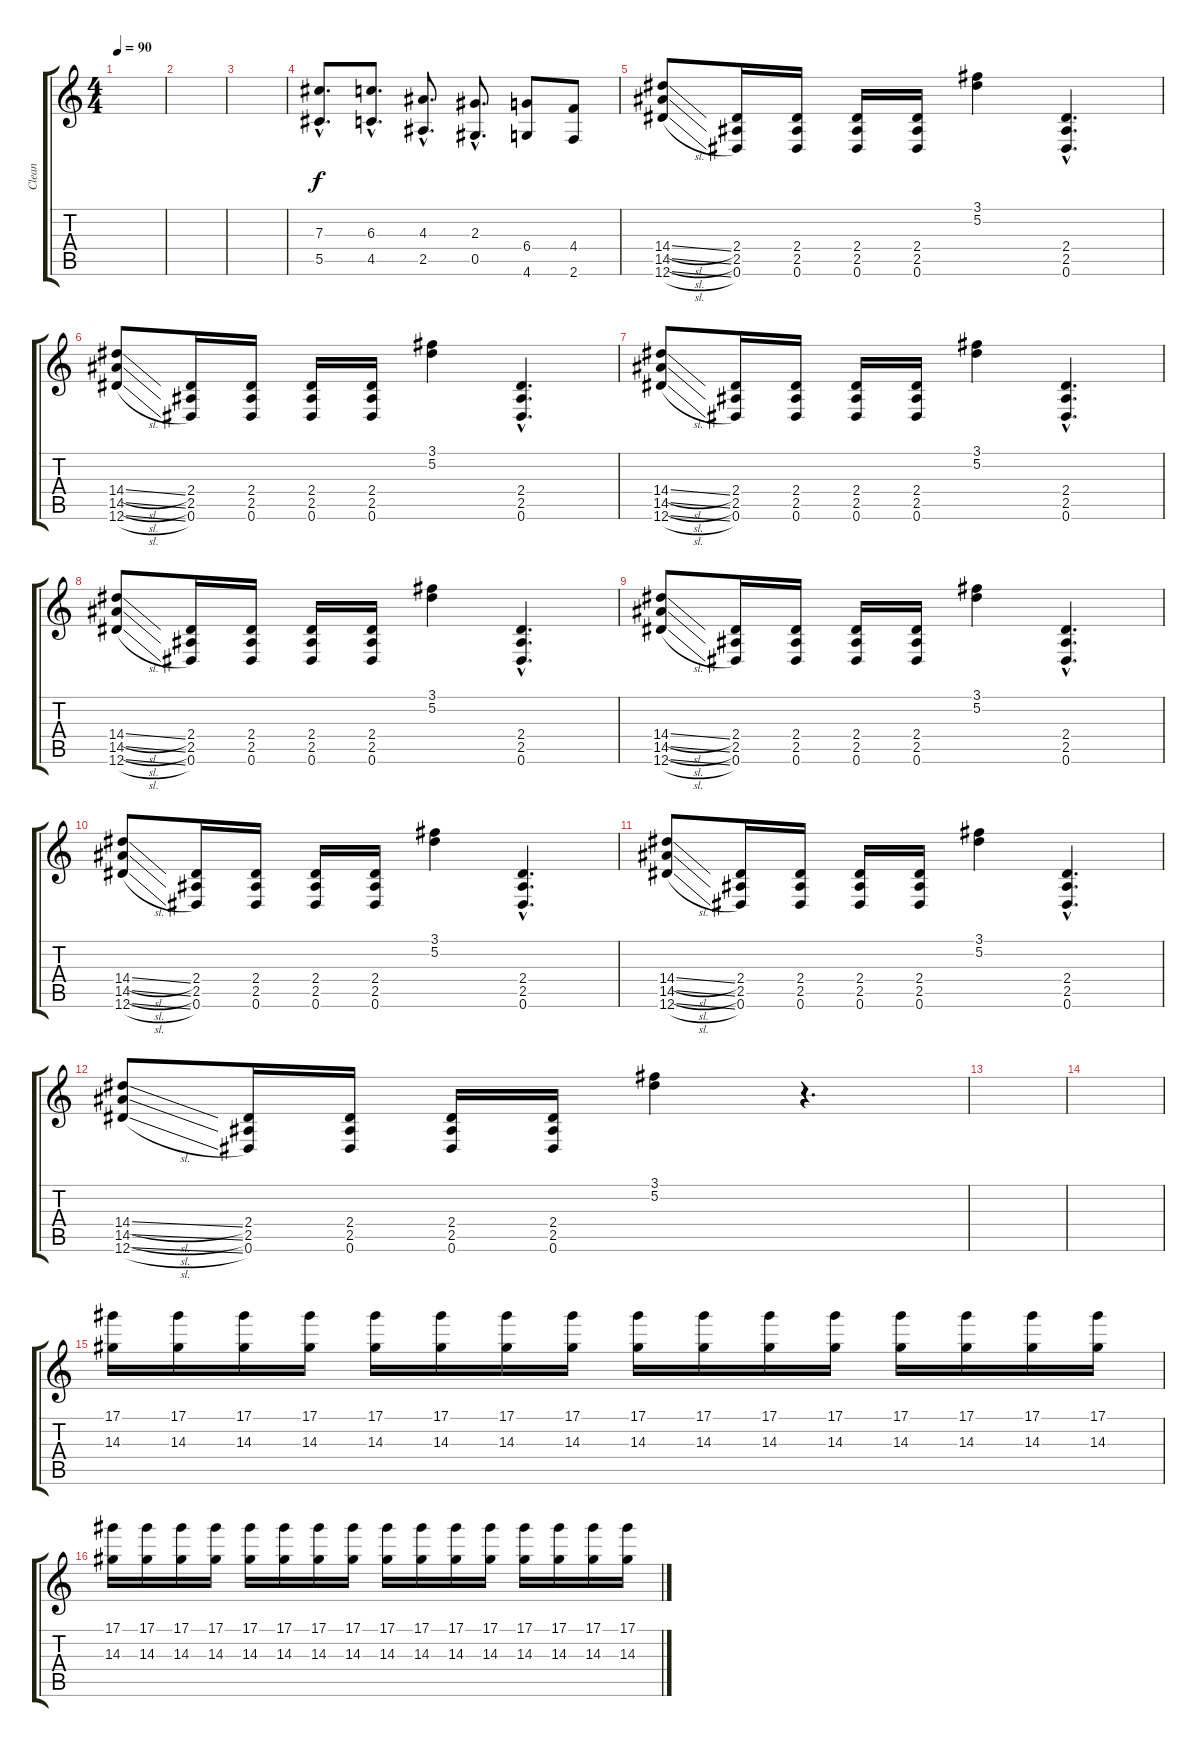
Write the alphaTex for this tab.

\track ("Clean" "Clean") {instrument electricguitarclean}
\staff {score tabs}
\tuning (Eb4 Bb3 Gb3 Db3 Ab2 Eb2) {hide}
\ts (4 4)
\tempo 90
\clef g2
\ks c
|
|
|
(7.3{hac} 5.5{hac}).8{d volume 13 balance 0 instrument distortionguitar} (6.3{hac} 4.5{hac}).8{d} (4.3{hac} 2.5{hac}).8{d} (2.3{hac} 0.5{hac}).8{d} (6.4 4.6).8 (4.4 2.6).8 |
(14.4{sl} 14.5{sl} 12.6{sl}).8{volume 7 balance 8} (2.4 2.5 0.6).16 (2.4 2.5 0.6).16 (2.4 2.5 0.6).16 (2.4 2.5 0.6).16 (3.1 5.2).4 (2.4{hac} 2.5{hac} 0.6{hac}).4{d} |
(14.4{sl} 14.5{sl} 12.6{sl}).8 (2.4 2.5 0.6).16 (2.4 2.5 0.6).16 (2.4 2.5 0.6).16 (2.4 2.5 0.6).16 (3.1 5.2).4 (2.4{hac} 2.5{hac} 0.6{hac}).4{d} |
(14.4{sl} 14.5{sl} 12.6{sl}).8 (2.4 2.5 0.6).16 (2.4 2.5 0.6).16 (2.4 2.5 0.6).16 (2.4 2.5 0.6).16 (3.1 5.2).4 (2.4{hac} 2.5{hac} 0.6{hac}).4{d} |
(14.4{sl} 14.5{sl} 12.6{sl}).8 (2.4 2.5 0.6).16 (2.4 2.5 0.6).16 (2.4 2.5 0.6).16 (2.4 2.5 0.6).16 (3.1 5.2).4 (2.4{hac} 2.5{hac} 0.6{hac}).4{d} |
(14.4{sl} 14.5{sl} 12.6{sl}).8 (2.4 2.5 0.6).16 (2.4 2.5 0.6).16 (2.4 2.5 0.6).16 (2.4 2.5 0.6).16 (3.1 5.2).4 (2.4{hac} 2.5{hac} 0.6{hac}).4{d} |
(14.4{sl} 14.5{sl} 12.6{sl}).8 (2.4 2.5 0.6).16 (2.4 2.5 0.6).16 (2.4 2.5 0.6).16 (2.4 2.5 0.6).16 (3.1 5.2).4 (2.4{hac} 2.5{hac} 0.6{hac}).4{d} |
(14.4{sl} 14.5{sl} 12.6{sl}).8 (2.4 2.5 0.6).16 (2.4 2.5 0.6).16 (2.4 2.5 0.6).16 (2.4 2.5 0.6).16 (3.1 5.2).4 (2.4{hac} 2.5{hac} 0.6{hac}).4{d} |
(14.4{sl} 14.5{sl} 12.6{sl}).8 (2.4 2.5 0.6).16 (2.4 2.5 0.6).16 (2.4 2.5 0.6).16 (2.4 2.5 0.6).16 (3.1 5.2).4 r.4{d} |
|
|
(17.1 14.3).16{volume 9 balance 13} (17.1 14.3).16 (17.1 14.3).16 (17.1 14.3).16 (17.1 14.3).16 (17.1 14.3).16 (17.1 14.3).16 (17.1 14.3).16 (17.1 14.3).16 (17.1 14.3).16 (17.1 14.3).16 (17.1 14.3).16 (17.1 14.3).16 (17.1 14.3).16 (17.1 14.3).16 (17.1 14.3).16 |
(17.1 14.3).16 (17.1 14.3).16 (17.1 14.3).16 (17.1 14.3).16 (17.1 14.3).16 (17.1 14.3).16 (17.1 14.3).16 (17.1 14.3).16 (17.1 14.3).16 (17.1 14.3).16 (17.1 14.3).16 (17.1 14.3).16 (17.1 14.3).16 (17.1 14.3).16 (17.1 14.3).16 (17.1 14.3).16
